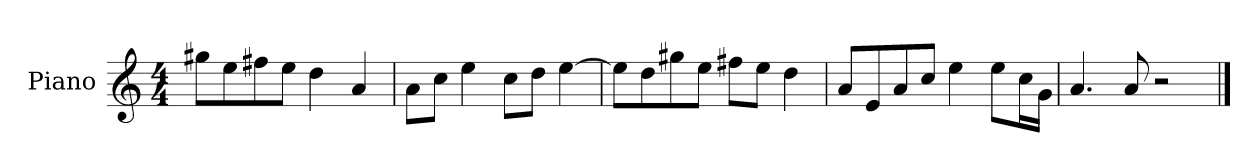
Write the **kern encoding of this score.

**kern
*part1
*staff1
*I"Piano
*I'P-no
*clefG2
*k[]
*M4/4
*MM90
=1
8gg#X\L
8ee\
8ff#X\
8ee\J
4dd\
4a/
=2
8a\L
8cc\J
4ee\
8cc\L
8dd\J
[4ee\
=3
8ee\L]
8dd\
8gg#X\
8ee\J
8ff#X\L
8ee\J
4dd\
=4
8a/L
8e/
8a/
8cc/J
4ee\
8ee\L
16cc\L
16g\JJ
=5
4.a/
8a/
2r
==
*-
